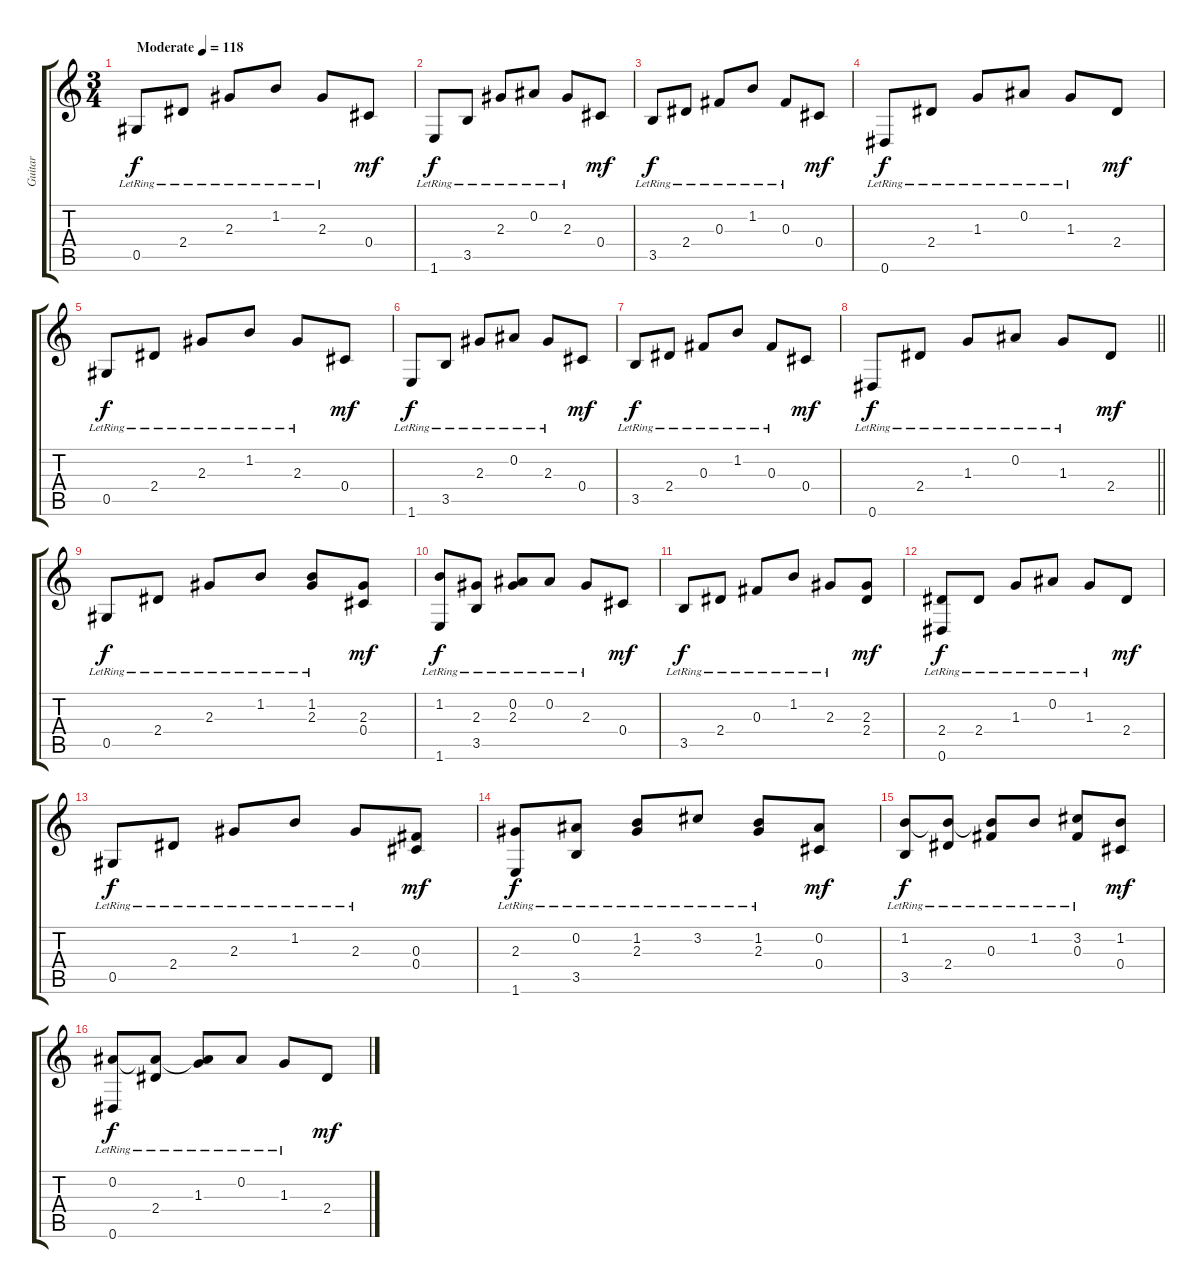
\track ("Guitar" "Guitar") {instrument acousticguitarsteel}
\staff {score tabs}
\tuning (Eb4 Bb3 Gb3 Db3 Ab2 Eb2) {hide}
\ts (3 4)
\tempo (118 "Moderate")
\clef g2
\ks c
0.5{lr}.8{dy f instrument acousticguitarsteel} 2.4{lr}.8 2.3{lr}.8 1.2{lr}.8 2.3{lr}.8 0.4.8{dy mf} |
1.6{lr}.8{dy f} 3.5{lr}.8 2.3{lr}.8 0.2{lr}.8 2.3{lr}.8 0.4.8{dy mf} |
3.5{lr}.8{dy f} 2.4{lr}.8 0.3{lr}.8 1.2{lr}.8 0.3{lr}.8 0.4.8{dy mf} |
0.6{lr}.8{dy f} 2.4{lr}.8 1.3{lr}.8 0.2{lr}.8 1.3{lr}.8 2.4.8{dy mf} |
0.5{lr}.8{dy f} 2.4{lr}.8 2.3{lr}.8 1.2{lr}.8 2.3{lr}.8 0.4.8{dy mf} |
1.6{lr}.8{dy f} 3.5{lr}.8 2.3{lr}.8 0.2{lr}.8 2.3{lr}.8 0.4.8{dy mf} |
3.5{lr}.8{dy f} 2.4{lr}.8 0.3{lr}.8 1.2{lr}.8 0.3{lr}.8 0.4.8{dy mf} |
\barLineRight lightlight
0.6{lr}.8{dy f} 2.4{lr}.8 1.3{lr}.8 0.2{lr}.8 1.3{lr}.8 2.4.8{dy mf} |
0.5{lr}.8{dy f} 2.4{lr}.8 2.3{lr}.8 1.2{lr}.8 (1.2 2.3{lr}).8 (2.3 0.4).8{dy mf} |
(1.2 1.6{lr}).8{dy f} (2.3 3.5{lr}).8 (0.2 2.3{lr}).8 0.2{lr}.8 2.3{lr}.8 0.4.8{dy mf} |
3.5{lr}.8{dy f} 2.4{lr}.8 0.3{lr}.8 1.2{lr}.8 2.3{lr}.8 (2.3 2.4).8{dy mf} |
(2.4 0.6{lr}).8{dy f} 2.4{lr}.8 1.3{lr}.8 0.2{lr}.8 1.3{lr}.8 2.4.8{dy mf} |
0.5{lr}.8{dy f} 2.4{lr}.8 2.3{lr}.8 1.2{lr}.8 2.3{lr}.8 (0.3 0.4).8{dy mf} |
(2.3 1.6{lr}).8{dy f} (0.2 3.5{lr}).8 (1.2 2.3{lr}).8 3.2{lr}.8 (1.2 2.3{lr}).8 (0.2 0.4).8{dy mf} |
(1.2 3.5{lr}).8{dy f} (1.2{t} 2.4{lr}).8 (1.2{t} 0.3{lr}).8 1.2{lr}.8 (3.2 0.3{lr}).8 (1.2 0.4).8{dy mf} |
(0.2 0.6{lr}).8{dy f} (0.2{t} 2.4{lr}).8 (0.2{t} 1.3{lr}).8 0.2{lr}.8 1.3{lr}.8 2.4.8{dy mf}
